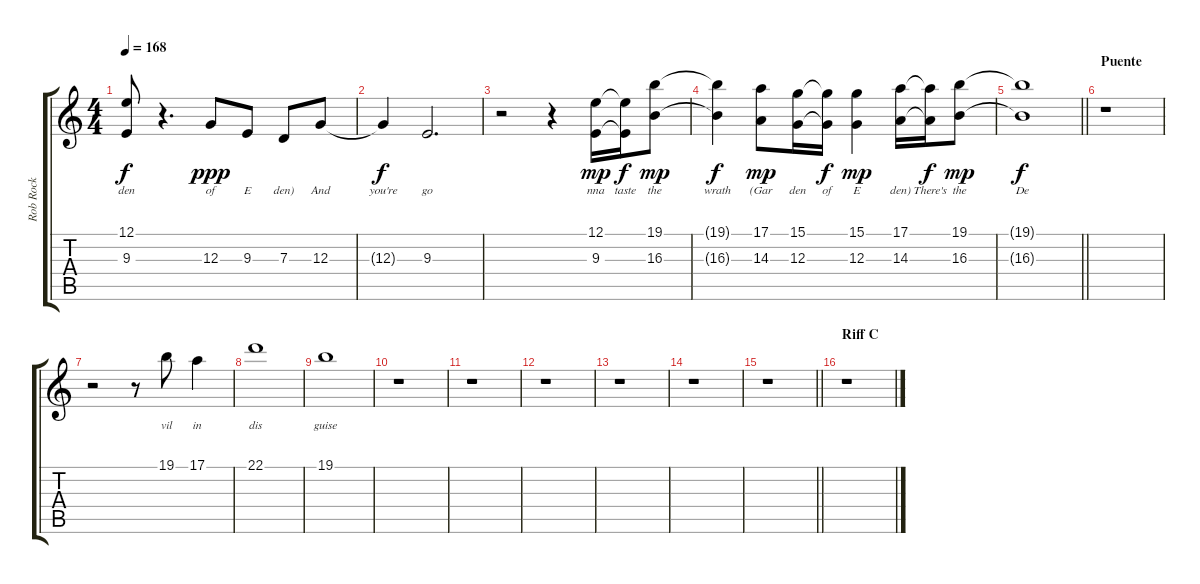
\track ("Rob Rock" "Rob Rock") {instrument lead2sawtooth}
\staff {score tabs}
\tuning (E4 B3 G3 D3 A2 E2) {hide}
\ts (4 4)
\tempo 168
\clef g2
\ks c
(12.1{t} 9.3{t}).8{lyrics (0 "den") lyrics (1 "") lyrics (2 "") lyrics (3 "") lyrics (4 "") dy f} r.4{d} 12.3.8{lyrics (0 "of") lyrics (1 "") lyrics (2 "") lyrics (3 "") lyrics (4 "") dy ppp} 9.3.8{lyrics (0 "E") lyrics (1 "") lyrics (2 "") lyrics (3 "") lyrics (4 "")} 7.3.8{lyrics (0 "den)") lyrics (1 "") lyrics (2 "") lyrics (3 "") lyrics (4 "")} 12.3.8{lyrics (0 "And") lyrics (1 "") lyrics (2 "") lyrics (3 "") lyrics (4 "")} |
12.3{t}.4{lyrics (0 "you're") lyrics (1 "") lyrics (2 "") lyrics (3 "") lyrics (4 "") dy f} 9.3.2{d lyrics (0 "go") lyrics (1 "") lyrics (2 "") lyrics (3 "") lyrics (4 "")} |
r.2 r.4 (12.1 9.3).16{lyrics (0 "nna") lyrics (1 "") lyrics (2 "") lyrics (3 "") lyrics (4 "") dy mp} (12.1{t} 9.3{t}).16{lyrics (0 "taste") lyrics (1 "") lyrics (2 "") lyrics (3 "") lyrics (4 "") dy f} (19.1 16.3).8{lyrics (0 "the") lyrics (1 "") lyrics (2 "") lyrics (3 "") lyrics (4 "") dy mp} |
(19.1{t} 16.3{t}).4{lyrics (0 "wrath") lyrics (1 "") lyrics (2 "") lyrics (3 "") lyrics (4 "") dy f} (17.1 14.3).8{lyrics (0 "(Gar") lyrics (1 "") lyrics (2 "") lyrics (3 "") lyrics (4 "") dy mp} (15.1 12.3).16{lyrics (0 "den") lyrics (1 "") lyrics (2 "") lyrics (3 "") lyrics (4 "")} (15.1{t} 12.3{t}).16{lyrics (0 "of") lyrics (1 "") lyrics (2 "") lyrics (3 "") lyrics (4 "") dy f} (15.1 12.3).4{lyrics (0 "E") lyrics (1 "") lyrics (2 "") lyrics (3 "") lyrics (4 "") dy mp} (17.1 14.3).16{lyrics (0 "den)") lyrics (1 "") lyrics (2 "") lyrics (3 "") lyrics (4 "")} (17.1{t} 14.3{t}).16{lyrics (0 "There's") lyrics (1 "") lyrics (2 "") lyrics (3 "") lyrics (4 "") dy f} (19.1 16.3).8{lyrics (0 "the") lyrics (1 "") lyrics (2 "") lyrics (3 "") lyrics (4 "") dy mp} |
\barLineRight lightlight
(19.1{t} 16.3{t}).1{lyrics (0 "De") lyrics (1 "") lyrics (2 "") lyrics (3 "") lyrics (4 "") dy f} |
\section ("" "Puente")
r.1 |
r.2 r.8 19.1.8{lyrics (0 "vil") lyrics (1 "") lyrics (2 "") lyrics (3 "") lyrics (4 "")} 17.1.4{lyrics (0 "in") lyrics (1 "") lyrics (2 "") lyrics (3 "") lyrics (4 "")} |
22.1.1{lyrics (0 "dis") lyrics (1 "") lyrics (2 "") lyrics (3 "") lyrics (4 "")} |
19.1.1{lyrics (0 "guise") lyrics (1 "") lyrics (2 "") lyrics (3 "") lyrics (4 "")} |
r.1 |
r.1 |
r.1 |
r.1 |
r.1 |
\barLineRight lightlight
r.1 |
\section ("" "Riff C")
r.1
